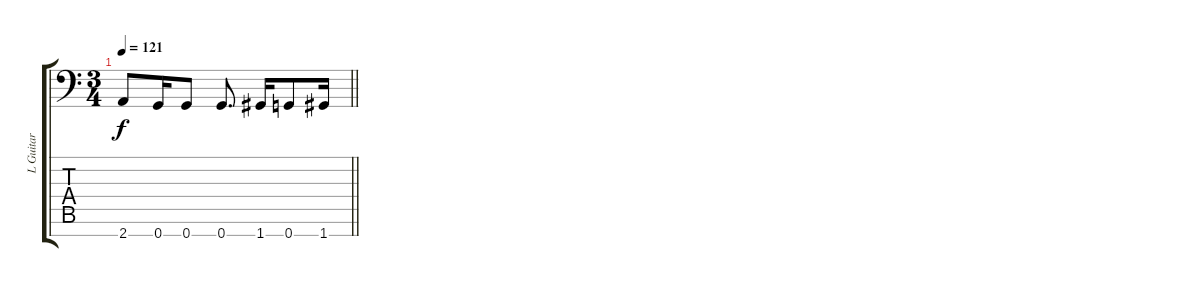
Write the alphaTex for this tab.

\track ("L Guitar" "L Guitar") {instrument distortionguitar}
\staff {score tabs}
\tuning (D4 A3 F3 C3 G2 D2 G1) {hide}
\ts (3 4)
\tempo 121
\clef f4
\barLineRight lightlight
\ks c
2.7.8{dy f} 0.7.16 0.7.8 0.7.8{d} 1.7.16 0.7.8 1.7.16
